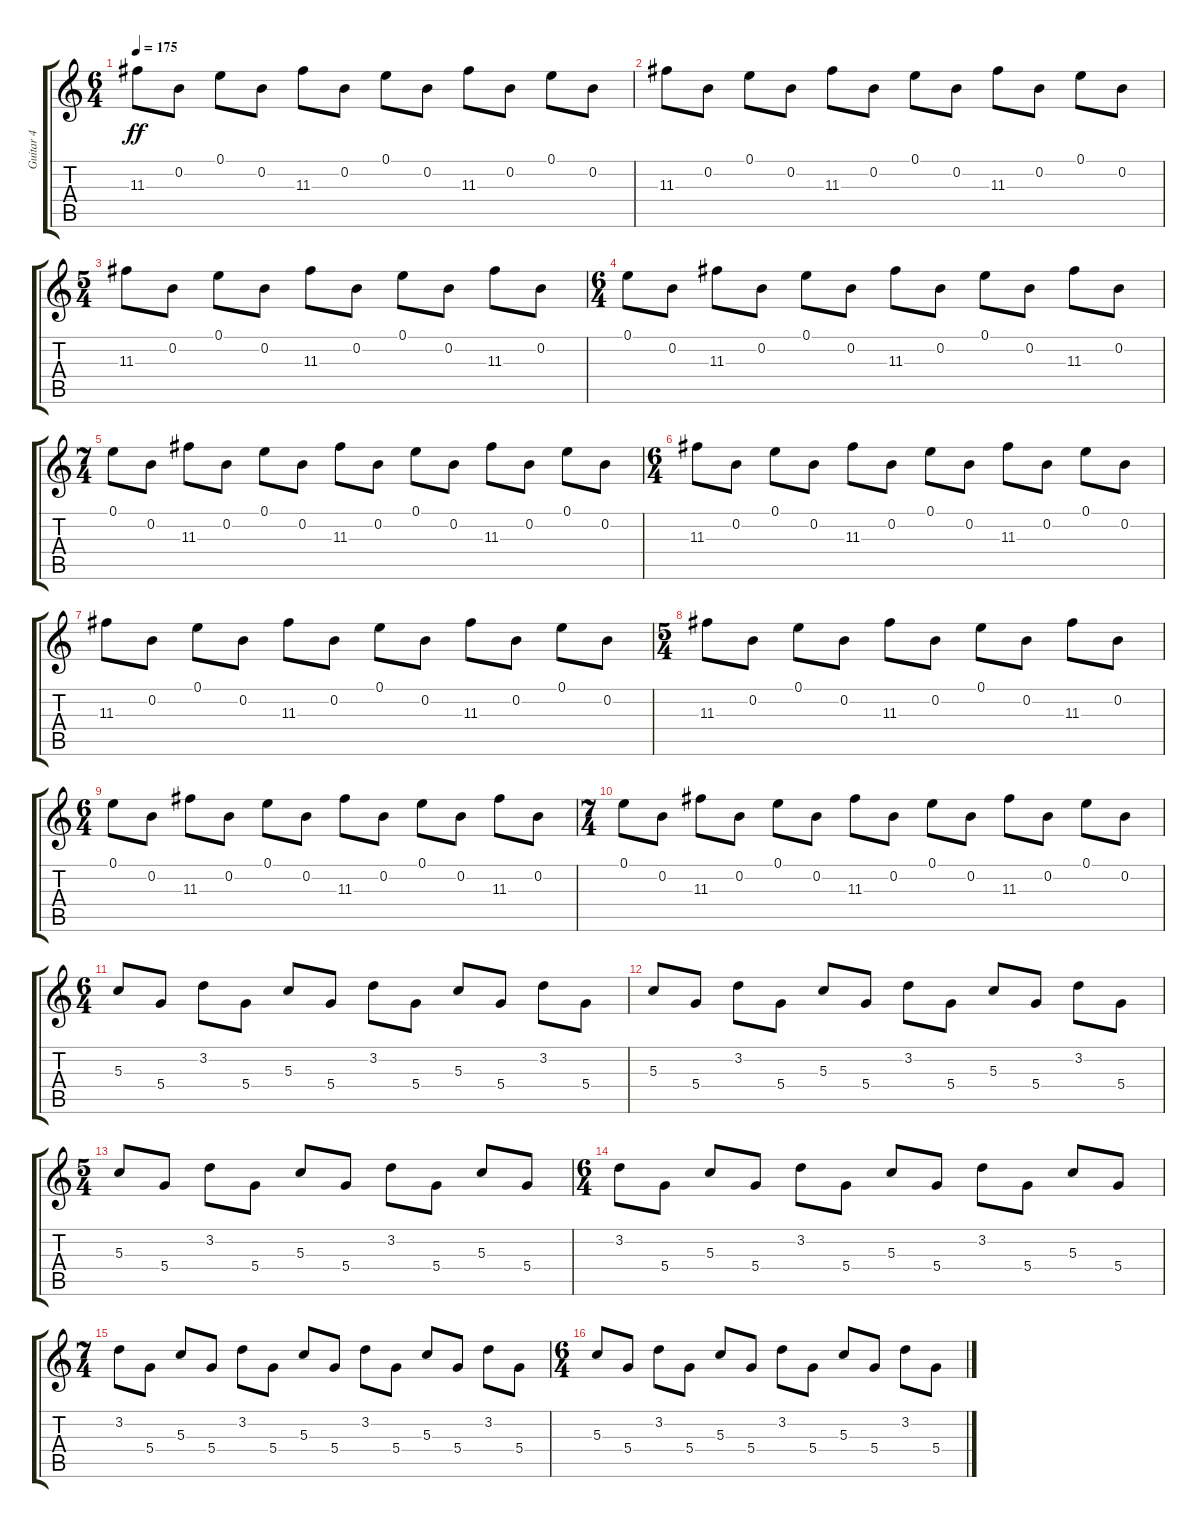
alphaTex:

\track ("Guitar 4" "Guitar 4") {instrument distortionguitar}
\staff {score tabs}
\tuning (E4 B3 G3 D3 A2 E2) {hide}
\ts (6 4)
\tempo 175
\clef g2
\ks c
11.3.8{dy ff volume 10 instrument electricguitarclean} 0.2.8 0.1.8 0.2.8 11.3.8 0.2.8 0.1.8 0.2.8 11.3.8 0.2.8 0.1.8 0.2.8 |
11.3.8 0.2.8 0.1.8 0.2.8 11.3.8 0.2.8 0.1.8 0.2.8 11.3.8 0.2.8 0.1.8 0.2.8 |
\ts (5 4)
11.3.8 0.2.8 0.1.8 0.2.8 11.3.8 0.2.8 0.1.8 0.2.8 11.3.8 0.2.8 |
\ts (6 4)
0.1.8 0.2.8 11.3.8 0.2.8 0.1.8 0.2.8 11.3.8 0.2.8 0.1.8 0.2.8 11.3.8 0.2.8 |
\ts (7 4)
0.1.8 0.2.8 11.3.8 0.2.8 0.1.8 0.2.8 11.3.8 0.2.8 0.1.8 0.2.8 11.3.8 0.2.8 0.1.8 0.2.8 |
\ts (6 4)
11.3.8 0.2.8 0.1.8 0.2.8 11.3.8 0.2.8 0.1.8 0.2.8 11.3.8 0.2.8 0.1.8 0.2.8 |
11.3.8 0.2.8 0.1.8 0.2.8 11.3.8 0.2.8 0.1.8 0.2.8 11.3.8 0.2.8 0.1.8 0.2.8 |
\ts (5 4)
11.3.8 0.2.8 0.1.8 0.2.8 11.3.8 0.2.8 0.1.8 0.2.8 11.3.8 0.2.8 |
\ts (6 4)
0.1.8 0.2.8 11.3.8 0.2.8 0.1.8 0.2.8 11.3.8 0.2.8 0.1.8 0.2.8 11.3.8 0.2.8 |
\ts (7 4)
0.1.8 0.2.8 11.3.8 0.2.8 0.1.8 0.2.8 11.3.8 0.2.8 0.1.8 0.2.8 11.3.8 0.2.8 0.1.8 0.2.8 |
\ts (6 4)
5.3.8 5.4.8 3.2.8 5.4.8 5.3.8 5.4.8 3.2.8 5.4.8 5.3.8 5.4.8 3.2.8 5.4.8 |
5.3.8 5.4.8 3.2.8 5.4.8 5.3.8 5.4.8 3.2.8 5.4.8 5.3.8 5.4.8 3.2.8 5.4.8 |
\ts (5 4)
5.3.8 5.4.8 3.2.8 5.4.8 5.3.8 5.4.8 3.2.8 5.4.8 5.3.8 5.4.8 |
\ts (6 4)
3.2.8 5.4.8 5.3.8 5.4.8 3.2.8 5.4.8 5.3.8 5.4.8 3.2.8 5.4.8 5.3.8 5.4.8 |
\ts (7 4)
3.2.8 5.4.8 5.3.8 5.4.8 3.2.8 5.4.8 5.3.8 5.4.8 3.2.8 5.4.8 5.3.8 5.4.8 3.2.8 5.4.8 |
\ts (6 4)
5.3.8 5.4.8 3.2.8 5.4.8 5.3.8 5.4.8 3.2.8 5.4.8 5.3.8 5.4.8 3.2.8 5.4.8
